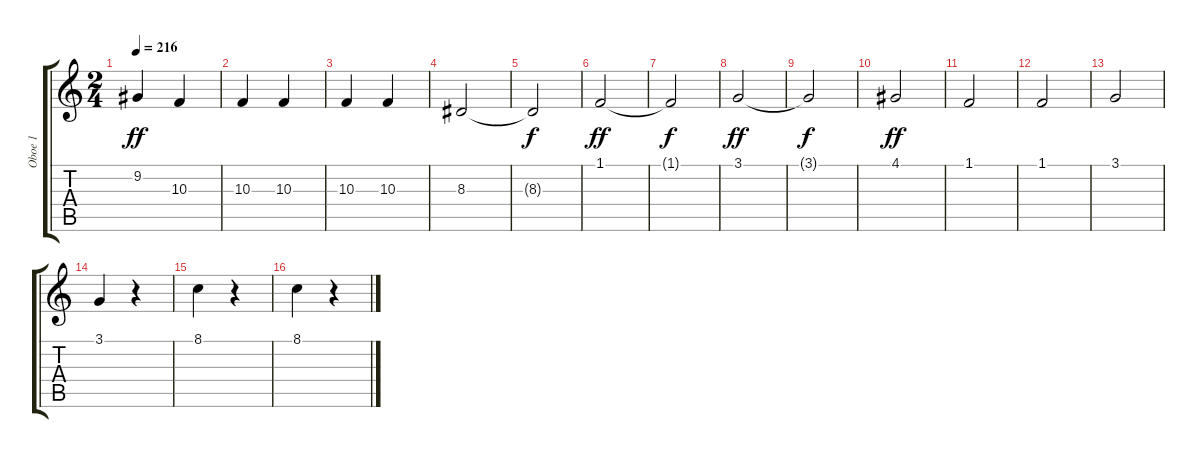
\track ("Oboe 1" "Oboe 1") {instrument oboe}
\staff {score tabs}
\tuning (E4 B3 G3 D3 A2 E2) {hide}
\ts (2 4)
\tempo 216
\clef g2
\ks c
9.2.4{dy ff} 10.3.4 |
10.3.4 10.3.4 |
10.3.4 10.3.4 |
8.3.2 |
8.3{t}.2{dy f} |
1.1.2{dy ff} |
1.1{t}.2{dy f} |
3.1.2{dy ff} |
3.1{t}.2{dy f} |
4.1.2{dy ff} |
1.1.2 |
1.1.2 |
3.1.2 |
3.1.4 r.4 |
8.1.4 r.4 |
8.1.4 r.4
